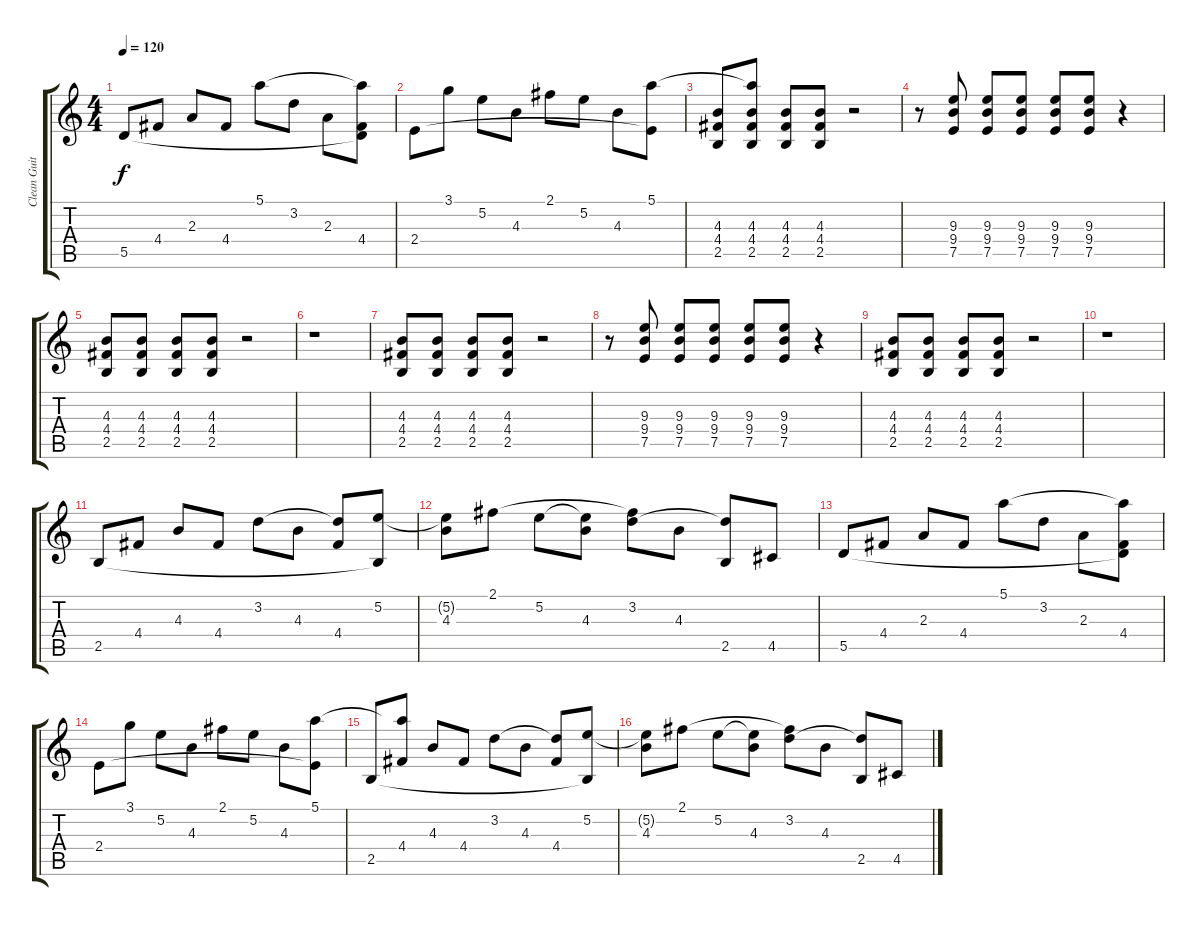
\track ("Clean Guitar" "Clean Guit") {instrument electricguitarjazz}
\staff {score tabs}
\tuning (E4 B3 G3 D3 A2 E2) {hide}
\ts (4 4)
\tempo 120
\clef g2
\ks c
5.5.8{dy f} 4.4.8 2.3.8 4.4.8 5.1.8 3.2.8 2.3.8 (5.1{t} 4.4 5.5{t}).8 |
2.4.8 3.1.8 5.2.8 4.3.8 2.1.8 5.2.8 4.3.8 (5.1 2.4{t}).8 |
(4.3 4.4 2.5).8{instrument electricguitarmuted} (5.1{t} 4.3 4.4 2.5).8 (4.3 4.4 2.5).8 (4.3 4.4 2.5).8 r.2 |
r.8 (9.3 9.4 7.5).8 (9.3 9.4 7.5).8 (9.3 9.4 7.5).8 (9.3 9.4 7.5).8 (9.3 9.4 7.5).8 r.4 |
(4.3 4.4 2.5).8 (4.3 4.4 2.5).8 (4.3 4.4 2.5).8 (4.3 4.4 2.5).8 r.2 |
r.1 |
(4.3 4.4 2.5).8 (4.3 4.4 2.5).8 (4.3 4.4 2.5).8 (4.3 4.4 2.5).8 r.2 |
r.8 (9.3 9.4 7.5).8 (9.3 9.4 7.5).8 (9.3 9.4 7.5).8 (9.3 9.4 7.5).8 (9.3 9.4 7.5).8 r.4 |
(4.3 4.4 2.5).8 (4.3 4.4 2.5).8 (4.3 4.4 2.5).8 (4.3 4.4 2.5).8 r.2 |
r.1 |
2.5.8{instrument electricguitarjazz} 4.4.8 4.3.8 4.4.8 3.2.8 4.3.8 (3.2{t} 4.4).8 (5.2 2.5{t}).8 |
(5.2{t} 4.3).8 2.1.8 5.2.8 (5.2{t} 4.3).8 (2.1{t} 3.2).8 4.3.8 (3.2{t} 2.5).8 4.5.8 |
5.5.8 4.4.8 2.3.8 4.4.8 5.1.8 3.2.8 2.3.8 (5.1{t} 4.4 5.5{t}).8 |
2.4.8 3.1.8 5.2.8 4.3.8 2.1.8 5.2.8 4.3.8 (5.1 2.4{t}).8 |
2.5.8 (5.1{t} 4.4).8 4.3.8 4.4.8 3.2.8 4.3.8 (3.2{t} 4.4).8 (5.2 2.5{t}).8 |
(5.2{t} 4.3).8 2.1.8 5.2.8 (5.2{t} 4.3).8 (2.1{t} 3.2).8 4.3.8 (3.2{t} 2.5).8 4.5.8
